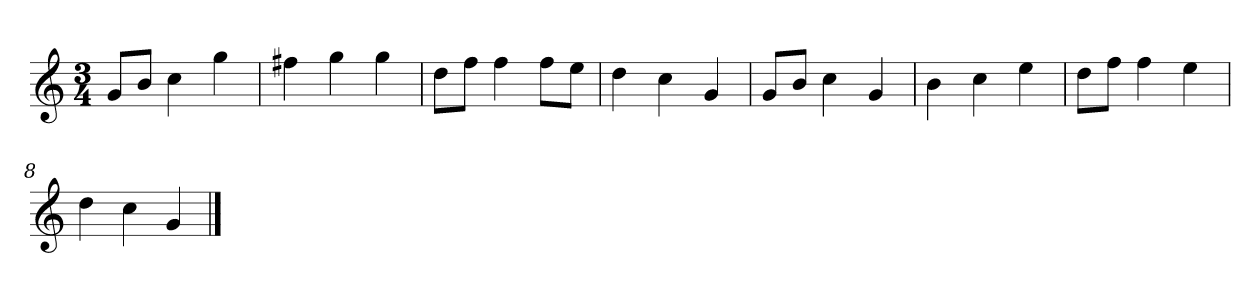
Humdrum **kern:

**kern
*part1
*staff1
*clefG2
*k[]
*C:
*M3/4
=
8g/L
8b/J
4cc
4gg
=2
4ff#X
4gg
4gg
=3
8dd\L
8ff\J
4ff
8ff\L
8ee\J
=4
4dd
4cc
4g
=5y
8g/L
8b/J
4cc
4g
=6
4b
4cc
4ee
=7
8dd\L
8ff\J
4ff
4ee
=8
4dd
4cc
4g
==
*-
